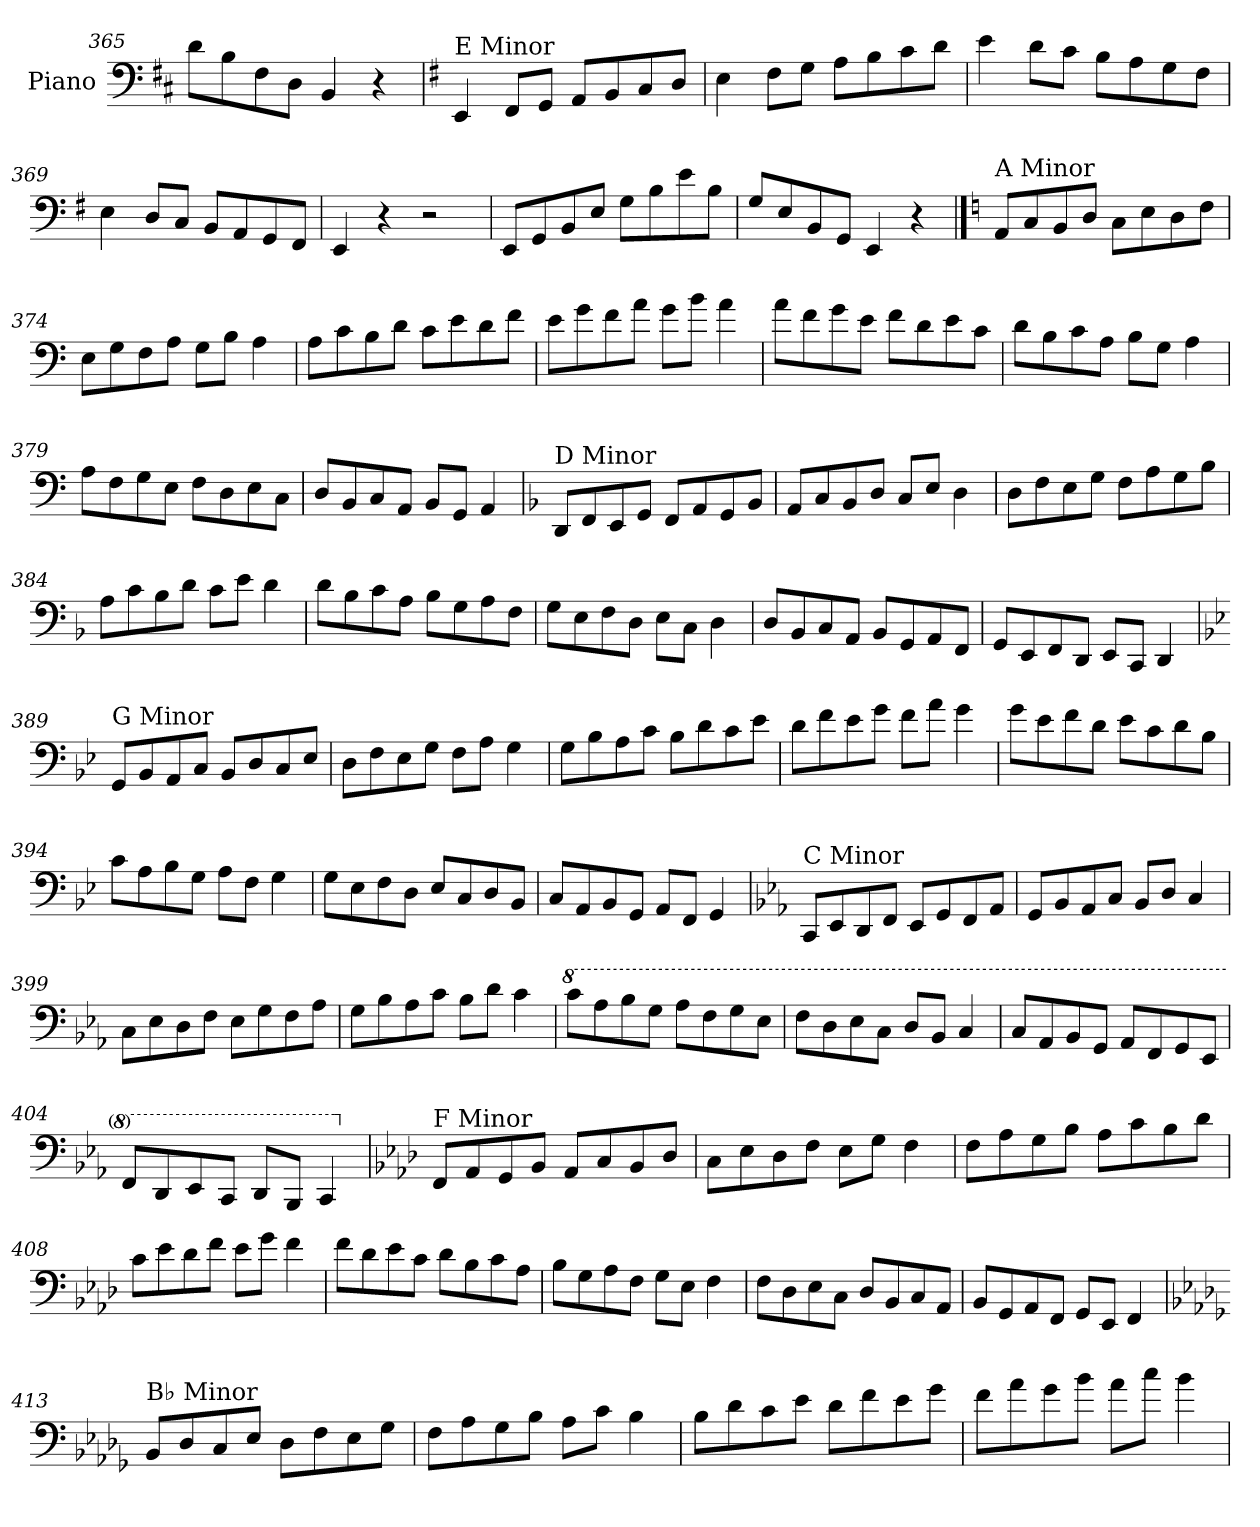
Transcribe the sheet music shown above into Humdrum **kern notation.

**kern
*part1
*staff1
*I"Piano
*I'Pno.
*clefF4
*k[f#c#]
=365
8d\L
8B\
8F#\
8D\J
4BB/
4r
!!LO:LB:g=z
=366
*k[f#]
!LO:TX:a:t=E Minor
4EE/
8FF#/L
8GG/J
8AA/L
8BB/
8C/
8D/J
=367
4E\
8F#\L
8G\J
8A\L
8B\
8c\
8d\J
=368
4e\
8d\L
8c\J
8B\L
8A\
8G\
8F#\J
=369
4E\
8D/L
8C/J
8BB/L
8AA/
8GG/
8FF#/J
=370
4EE/
4r
2r
=371
8EE/L
8GG/
8BB/
8E/J
8G\L
8B\
8e\
8B\J
=372
8G/L
8E/
8BB/
8GG/J
4EE/
4r
!!LO:PB:g=z
==373
*k[]
!LO:TX:a:t=A Minor
8AA/L
8C/
8BB/
8D/J
8C\L
8E\
8D\
8F\J
=374
8E\L
8G\
8F\
8A\J
8G\L
8B\J
4A\
=375
8A\L
8c\
8B\
8d\J
8c\L
8e\
8d\
8f\J
=376
8e\L
8g\
8f\
8a\J
8g\L
8b\J
4a\
!!LO:LB:g=z
=377
8a\L
8f\
8g\
8e\J
8f\L
8d\
8e\
8c\J
=378
8d\L
8B\
8c\
8A\J
8B\L
8G\J
4A\
=379
8A\L
8F\
8G\
8E\J
8F\L
8D\
8E\
8C\J
=380
8D/L
8BB/
8C/
8AA/J
8BB/L
8GG/J
4AA/
!!LO:LB:g=z
=381
*k[b-]
!LO:TX:a:t=D Minor
8DD/L
8FF/
8EE/
8GG/J
8FF/L
8AA/
8GG/
8BB-/J
=382
8AA/L
8C/
8BB-/
8D/J
8C/L
8E/J
4D\
=383
8D\L
8F\
8E\
8G\J
8F\L
8A\
8G\
8B-\J
=384
8A\L
8c\
8B-\
8d\J
8c\L
8e\J
4d\
!!LO:LB:g=z
=385
8d\L
8B-\
8c\
8A\J
8B-\L
8G\
8A\
8F\J
=386
8G\L
8E\
8F\
8D\J
8E\L
8C\J
4D\
=387
8D/L
8BB-/
8C/
8AA/J
8BB-/L
8GG/
8AA/
8FF/J
=388
8GG/L
8EE/
8FF/
8DD/J
8EE/L
8CC/J
4DD/
!!LO:LB:g=z
=389
*k[b-e-]
!LO:TX:a:t=G Minor
8GG/L
8BB-/
8AA/
8C/J
8BB-/L
8D/
8C/
8E-/J
=390
8D\L
8F\
8E-\
8G\J
8F\L
8A\J
4G\
=391
8G\L
8B-\
8A\
8c\J
8B-\L
8d\
8c\
8e-\J
=392
8d\L
8f\
8e-\
8g\J
8f\L
8a\J
4g\
!!LO:LB:g=z
=393
8g\L
8e-\
8f\
8d\J
8e-\L
8c\
8d\
8B-\J
=394
8c\L
8A\
8B-\
8G\J
8A\L
8F\J
4G\
=395
8G\L
8E-\
8F\
8D\J
8E-/L
8C/
8D/
8BB-/J
=396
8C/L
8AA/
8BB-/
8GG/J
8AA/L
8FF/J
4GG/
!!LO:LB:g=z
=397
*k[b-e-a-]
!LO:TX:a:t=C Minor
8CC/L
8EE-/
8DD/
8FF/J
8EE-/L
8GG/
8FF/
8AA-/J
=398
8GG/L
8BB-/
8AA-/
8C/J
8BB-/L
8D/J
4C/
=399
8C\L
8E-\
8D\
8F\J
8E-\L
8G\
8F\
8A-\J
=400
8G\L
8B-\
8A-\
8c\J
8B-\L
8d\J
4c\
!!LO:LB:g=z
=401
*8va
8cc\L
8a-\
8b-\
8g\J
8a-\L
8f\
8g\
8e-\J
=402
8f\L
8d\
8e-\
8c\J
8d/L
8B-/J
4c/
=403
8c/L
8A-/
8B-/
8G/J
8A-/L
8F/
8G/
8E-/J
=404
8F/L
8D/
8E-/
8C/J
8D/L
8BB-/J
4C/
!!LO:PB:g=z
=405
*k[b-e-a-d-]
*X8va
!LO:TX:a:t=F Minor
8FF/L
8AA-/
8GG/
8BB-/J
8AA-/L
8C/
8BB-/
8D-/J
=406
8C\L
8E-\
8D-\
8F\J
8E-\L
8G\J
4F\
=407
8F\L
8A-\
8G\
8B-\J
8A-\L
8c\
8B-\
8d-\J
=408
8c\L
8e-\
8d-\
8f\J
8e-\L
8g\J
4f\
!!LO:LB:g=z
=409
8f\L
8d-\
8e-\
8c\J
8d-\L
8B-\
8c\
8A-\J
=410
8B-\L
8G\
8A-\
8F\J
8G\L
8E-\J
4F\
=411
8F\L
8D-\
8E-\
8C\J
8D-/L
8BB-/
8C/
8AA-/J
=412
8BB-/L
8GG/
8AA-/
8FF/J
8GG/L
8EE-/J
4FF/
!!LO:LB:g=z
=413
*k[b-e-a-d-g-]
!LO:TX:a:t=B♭ Minor
8BB-/L
8D-/
8C/
8E-/J
8D-\L
8F\
8E-\
8G-\J
=414
8F\L
8A-\
8G-\
8B-\J
8A-\L
8c\J
4B-\
=415
8B-\L
8d-\
8c\
8e-\J
8d-\L
8f\
8e-\
8g-\J
=416
8f\L
8a-\
8g-\
8b-\J
8a-\L
8cc\J
4b-\
=
*-
